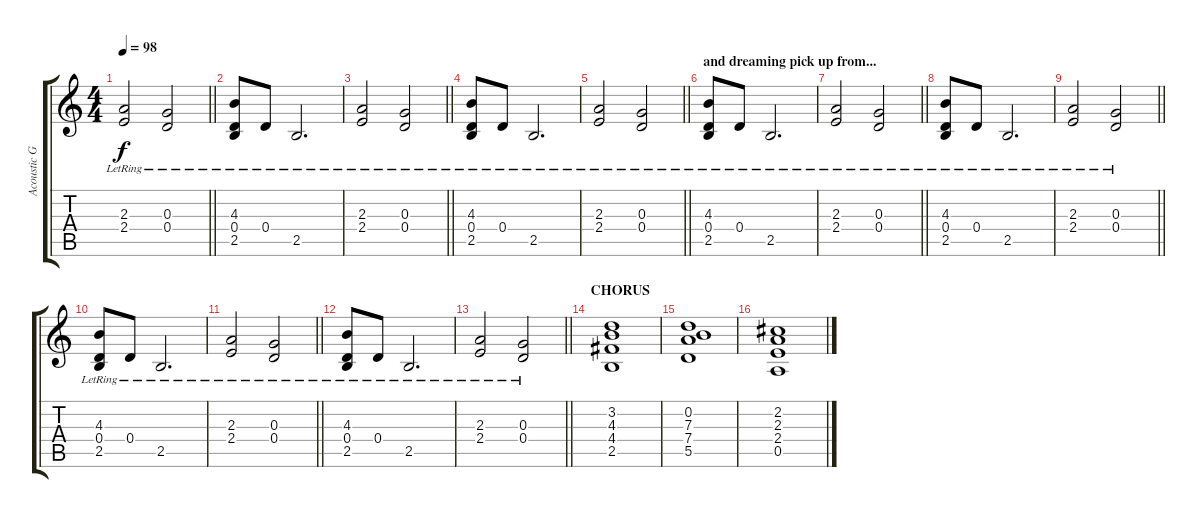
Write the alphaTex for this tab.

\track ("Acoustic Guitar #1" "Acoustic G") {instrument acousticguitarnylon}
\staff {score tabs}
\tuning (E4 B3 G3 D3 A2 E2) {hide}
\ts (4 4)
\tempo 98
\clef g2
\barLineRight lightlight
\ks c
(2.3{lr} 2.4{lr}).2{dy f} (0.3{lr} 0.4{lr}).2 |
(4.3{lr} 0.4{lr} 2.5{lr}).8 0.4{lr}.8 2.5{lr}.2{d} |
\barLineRight lightlight
(2.3{lr} 2.4{lr}).2 (0.3{lr} 0.4{lr}).2 |
(4.3{lr} 0.4{lr} 2.5{lr}).8 0.4{lr}.8 2.5{lr}.2{d} |
\barLineRight lightlight
(2.3{lr} 2.4{lr}).2 (0.3{lr} 0.4{lr}).2 |
\section ("" "and dreaming pick up from...")
(4.3{lr} 0.4{lr} 2.5{lr}).8 0.4{lr}.8 2.5{lr}.2{d} |
\barLineRight lightlight
(2.3{lr} 2.4{lr}).2 (0.3{lr} 0.4{lr}).2 |
(4.3{lr} 0.4{lr} 2.5{lr}).8 0.4{lr}.8 2.5{lr}.2{d} |
\barLineRight lightlight
(2.3{lr} 2.4{lr}).2 (0.3{lr} 0.4{lr}).2 |
(4.3{lr} 0.4{lr} 2.5{lr}).8 0.4{lr}.8 2.5{lr}.2{d} |
\barLineRight lightlight
(2.3{lr} 2.4{lr}).2 (0.3{lr} 0.4{lr}).2 |
(4.3{lr} 0.4{lr} 2.5{lr}).8 0.4{lr}.8 2.5{lr}.2{d} |
\barLineRight lightlight
(2.3{lr} 2.4{lr}).2 (0.3{lr} 0.4{lr}).2 |
\section ("" "CHORUS")
(3.2 4.3 4.4 2.5).1 |
(0.2 7.3 7.4 5.5).1 |
(2.2 2.3 2.4 0.5).1
